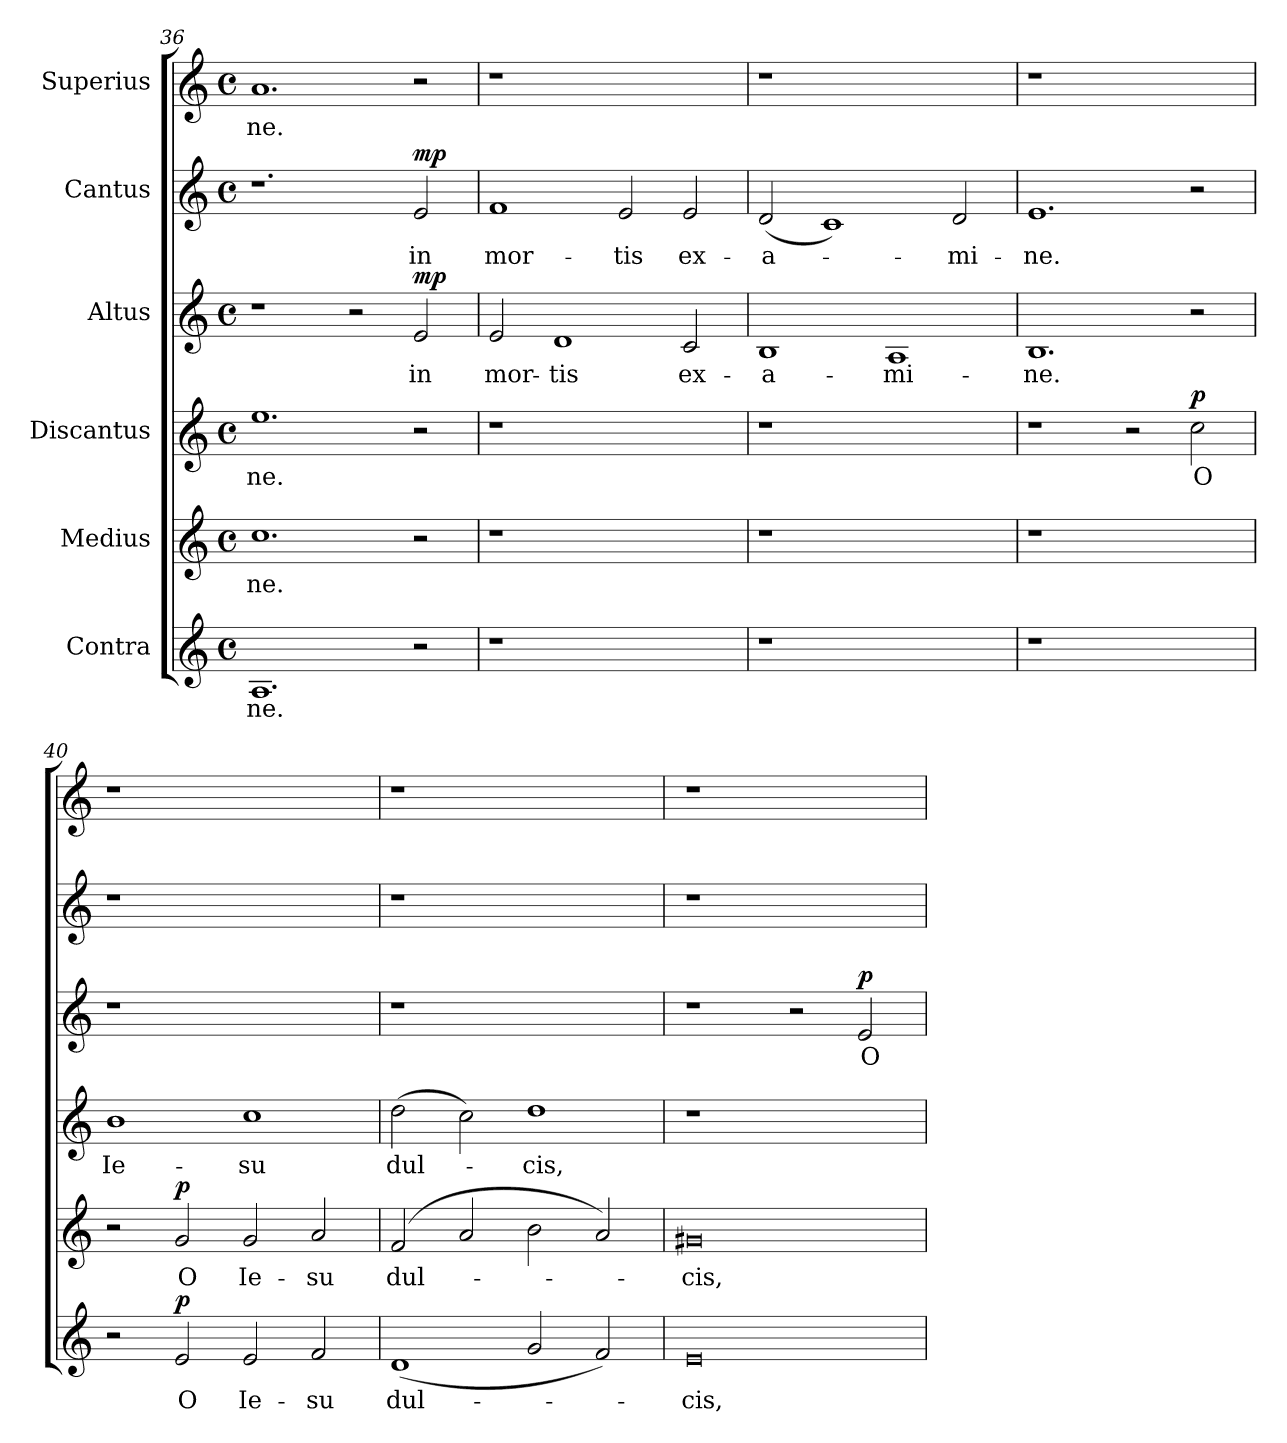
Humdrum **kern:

**kern	**text	**dynam	**kern	**text	**dynam	**kern	**text	**dynam	**kern	**text	**dynam	**kern	**text	**dynam	**kern	**text
*part6	*part6	*part6	*part5	*part5	*part5	*part4	*part4	*part4	*part3	*part3	*part3	*part2	*part2	*part2	*part1	*part1
*staff6	*staff6	*staff6	*staff5	*staff5	*staff5	*staff4	*staff4	*staff4	*staff3	*staff3	*staff3	*staff2	*staff2	*staff2	*staff1	*staff1
*I"Contra	*	*	*I"Medius	*	*	*I"Discantus	*	*	*I"Altus	*	*	*I"Cantus	*	*	*I"Superius	*
*clefG2	*	*	*clefG2	*	*	*clefG2	*	*	*clefG2	*	*	*clefG2	*	*	*clefG2	*
*k[]	*	*	*k[]	*	*	*k[]	*	*	*k[]	*	*	*k[]	*	*	*k[]	*
*C:	*	*	*C:	*	*	*C:	*	*	*C:	*	*	*C:	*	*	*C:	*
*M4/4	*	*	*M4/4	*	*	*M4/4	*	*	*M4/4	*	*	*M4/4	*	*	*M4/4	*
*met(c)	*	*	*met(c)	*	*	*met(c)	*	*	*met(c)	*	*	*met(c)	*	*	*met(c)	*
=36	=36	=36	=36	=36	=36	=36	=36	=36	=36	=36	=36	=36	=36	=36	=36	=36
!	!LO:LY:b	!	!	!LO:LY:b	!	!	!LO:LY:b	!	!	!	!	!	!	!	!	!LO:LY:b
1.A	-ne.	.	1.cc	-ne.	.	1.ee	-ne.	.	1r	.	.	1.r	.	.	1.a	-ne.
.	.	.	.	.	.	.	.	.	2r	.	.	.	.	.	.	.
!	!	!	!	!	!	!	!	!	!	!LO:LY:b	!LO:DY:a	!	!LO:LY:b	!LO:DY:a	!	!
2r	.	.	2r	.	.	2r	.	.	2e/	in	mp	2e/	in	mp	2r	.
=37	=37	=37	=37	=37	=37	=37	=37	=37	=37	=37	=37	=37	=37	=37	=37	=37
!	!	!	!	!	!	!	!	!	!	!LO:LY:b	!	!	!LO:LY:b	!	!	!
1r	.	.	1r	.	.	1r	.	.	2e/	mor-	.	1f	mor-	.	1r	.
!	!	!	!	!	!	!	!	!	!	!LO:LY:b	!	!	!	!	!	!
.	.	.	.	.	.	.	.	.	1d	-tis	.	.	.	.	.	.
!	!	!	!	!	!	!	!	!	!	!	!	!	!LO:LY:b	!	!	!
1ryy	.	.	1ryy	.	.	1ryy	.	.	.	.	.	2e/	-tis	.	1ryy	.
!	!	!	!	!	!	!	!	!	!	!LO:LY:b	!	!	!LO:LY:b	!	!	!
.	.	.	.	.	.	.	.	.	2c/	ex-	.	2e/	ex-	.	.	.
=38	=38	=38	=38	=38	=38	=38	=38	=38	=38	=38	=38	=38	=38	=38	=38	=38
!	!	!	!	!	!	!	!	!	!	!LO:LY:b	!	!	!LO:LY:b	!	!	!
1r	.	.	1r	.	.	1r	.	.	1B	-a-	.	(<2d/	-a-	.	1r	.
.	.	.	.	.	.	.	.	.	.	.	.	1c)	.	.	.	.
!	!	!	!	!	!	!	!	!	!	!LO:LY:b	!	!	!	!	!	!
1ryy	.	.	1ryy	.	.	1ryy	.	.	1A	-mi-	.	.	.	.	1ryy	.
!	!	!	!	!	!	!	!	!	!	!	!	!	!LO:LY:b	!	!	!
.	.	.	.	.	.	.	.	.	.	.	.	2d/	-mi-	.	.	.
!!LO:PB:g=z
=39	=39	=39	=39	=39	=39	=39	=39	=39	=39	=39	=39	=39	=39	=39	=39	=39
!	!	!	!	!	!	!	!	!	!	!LO:LY:b	!	!	!LO:LY:b	!	!	!
1r	.	.	1r	.	.	1r	.	.	1.B	-ne.	.	1.e	-ne.	.	1r	.
1ryy	.	.	1ryy	.	.	2r	.	.	.	.	.	.	.	.	1ryy	.
!	!	!	!	!	!	!	!LO:LY:b	!LO:DY:a	!	!	!	!	!	!	!	!
.	.	.	.	.	.	2cc\	O	p	2r	.	.	2r	.	.	.	.
=40	=40	=40	=40	=40	=40	=40	=40	=40	=40	=40	=40	=40	=40	=40	=40	=40
!	!	!	!	!	!	!	!LO:LY:b	!	!	!	!	!	!	!	!	!
2r	.	.	2r	.	.	1b	Ie-	.	1r	.	.	1r	.	.	1r	.
!	!LO:LY:b	!LO:DY:a	!	!LO:LY:b	!LO:DY:a	!	!	!	!	!	!	!	!	!	!	!
2e/	O	p	2g/	O	p	.	.	.	.	.	.	.	.	.	.	.
!	!LO:LY:b	!	!	!LO:LY:b	!	!	!LO:LY:b	!	!	!	!	!	!	!	!	!
2e/	Ie-	.	2g/	Ie-	.	1cc	-su	.	1ryy	.	.	1ryy	.	.	1ryy	.
!	!LO:LY:b	!	!	!LO:LY:b	!	!	!	!	!	!	!	!	!	!	!	!
2f/	-su	.	2a/	-su	.	.	.	.	.	.	.	.	.	.	.	.
=41	=41	=41	=41	=41	=41	=41	=41	=41	=41	=41	=41	=41	=41	=41	=41	=41
!	!LO:LY:b	!	!	!LO:LY:b	!	!	!LO:LY:b	!	!	!	!	!	!	!	!	!
(<1d	dul-	.	(>2f/	dul-	.	(>2dd\	dul-	.	1r	.	.	1r	.	.	1r	.
.	.	.	2a/	.	.	2cc\)	.	.	.	.	.	.	.	.	.	.
!	!	!	!	!	!	!	!LO:LY:b	!	!	!	!	!	!	!	!	!
2g/	.	.	2b\	.	.	1dd	-cis,	.	1ryy	.	.	1ryy	.	.	1ryy	.
2f/)	.	.	2a/)	.	.	.	.	.	.	.	.	.	.	.	.	.
=42	=42	=42	=42	=42	=42	=42	=42	=42	=42	=42	=42	=42	=42	=42	=42	=42
!	!LO:LY:b	!	!	!LO:LY:b	!	!	!	!	!	!	!	!	!	!	!	!
0e	-cis,	.	0g#X	-cis,	.	1r	.	.	1r	.	.	1r	.	.	1r	.
.	.	.	.	.	.	1ryy	.	.	2r	.	.	1ryy	.	.	1ryy	.
!	!	!	!	!	!	!	!	!	!	!LO:LY:b	!LO:DY:a	!	!	!	!	!
.	.	.	.	.	.	.	.	.	2e/	O	p	.	.	.	.	.
=	=	=	=	=	=	=	=	=	=	=	=	=	=	=	=	=
*-	*-	*-	*-	*-	*-	*-	*-	*-	*-	*-	*-	*-	*-	*-	*-	*-
